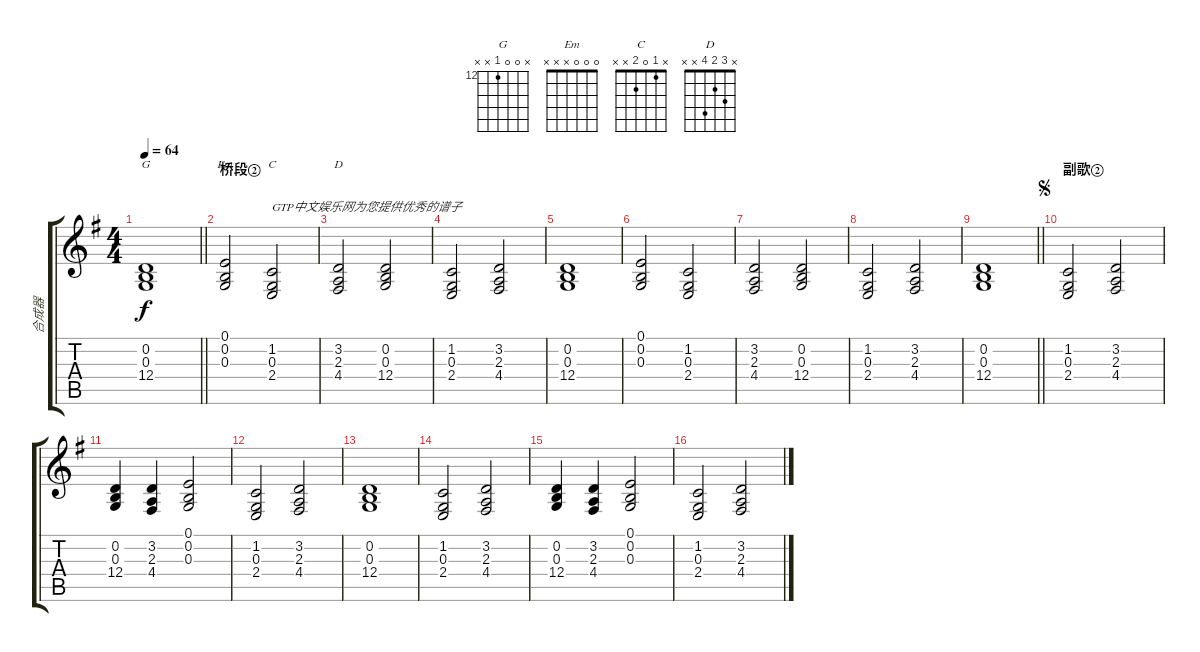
\track ("合成器" "合成器") {instrument choiraahs}
\staff {score tabs}
\tuning (E4 B3 G3 D3 A2 E2) {hide}
\chord ("G" x 0 0 12 x x) {firstfret 12}
\chord ("Em" 0 0 0 x x x)
\chord ("C" x 1 0 2 x x)
\chord ("D" x 3 2 4 x x)
\ts (4 4)
\tempo 64
\clef g2
\barLineRight lightlight
\ks g
(0.2 0.3 12.4).1{ch "G" dy f} |
\section ("" "桥段②")
(0.1 0.2 0.3).2{ch "Em"} (1.2 0.3 2.4).2{ch "C" txt "GTP中文娱乐网为您提供优秀的谱子"} |
(3.2 2.3 4.4).2{ch "D"} (0.2 0.3 12.4).2 |
(1.2 0.3 2.4).2 (3.2 2.3 4.4).2 |
(0.2 0.3 12.4).1 |
(0.1 0.2 0.3).2 (1.2 0.3 2.4).2 |
(3.2 2.3 4.4).2 (0.2 0.3 12.4).2 |
(1.2 0.3 2.4).2 (3.2 2.3 4.4).2 |
\barLineRight lightlight
(0.2 0.3 12.4).1 |
\section ("" "副歌②")
\jump segno
(1.2 0.3 2.4).2 (3.2 2.3 4.4).2 |
(0.2 0.3 12.4).4 (3.2 2.3 4.4).4 (0.1 0.2 0.3).2 |
(1.2 0.3 2.4).2 (3.2 2.3 4.4).2 |
(0.2 0.3 12.4).1 |
(1.2 0.3 2.4).2 (3.2 2.3 4.4).2 |
(0.2 0.3 12.4).4 (3.2 2.3 4.4).4 (0.1 0.2 0.3).2 |
(1.2 0.3 2.4).2 (3.2 2.3 4.4).2
